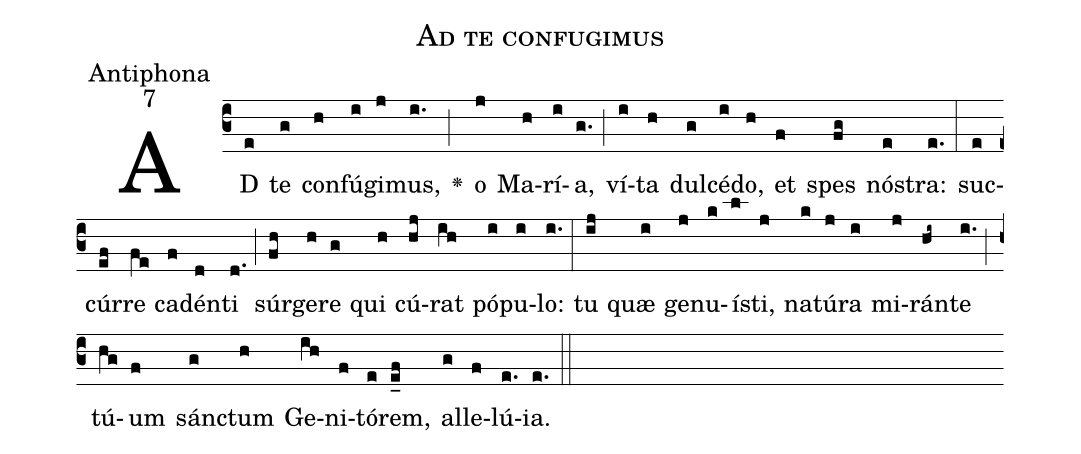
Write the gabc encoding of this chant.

name:Ad te confugimus;
office-part:Antiphona;
mode:7;
%%
(c3) AD(e) te(g) con(h)fú(i)gi(j)mus,(i.) <v>\greheightstar</v>(;) o(j) Ma(h)rí(i)a,(g.) (;) ví(i)ta(h) dul(g)cé(i)do,(h) et(f) spes(fg) nó(e)stra:(e.) (:) suc(e)cúr(ef)re(fe) ca(f)dén(d)ti(d.) (;) súr(fh)ge(h)re(g) qui(h) cú(hj)rat(ih) pó(i)pu(i)lo:(i.) (:) tu(ij) quæ(i) ge(j)nu(k)í(l)sti,(j) na(k)tú(j)ra(i) mi(j)rán(hi~)te(i.) (;) tú(hg)um(f) sán(g)ctum(h) Ge(ih)ni(f)tó(e)rem,(e_f) al(g)le(f)lú(e.)ia.(e.) (::)
